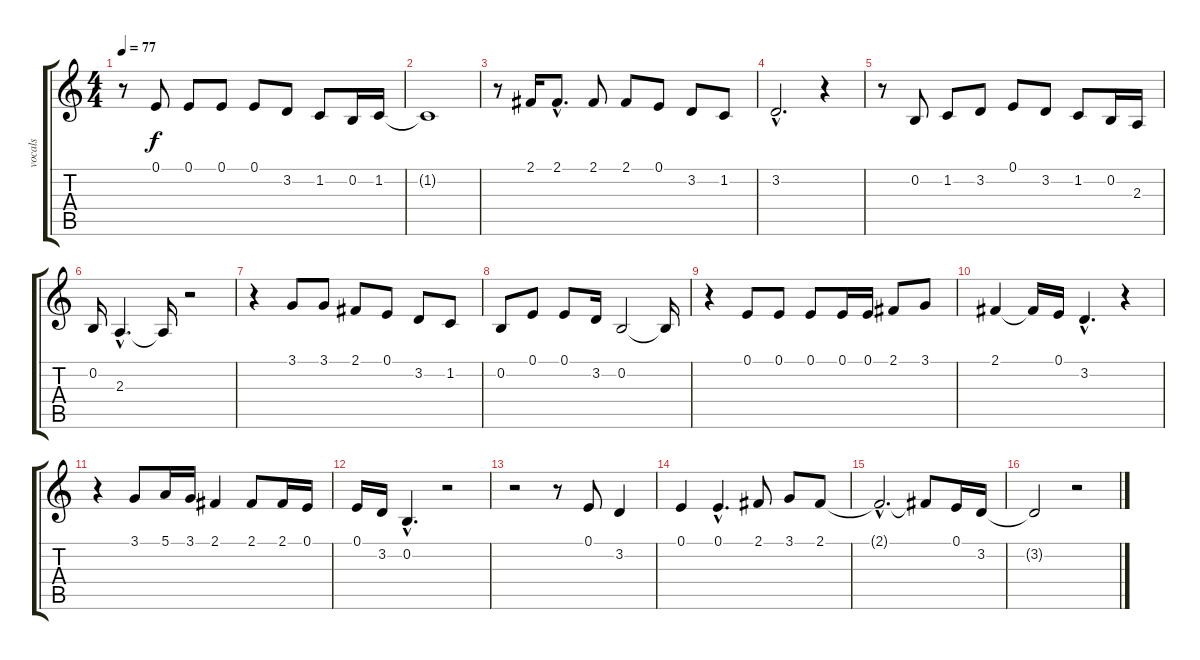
\track ("vocals" "vocals") {instrument oboe}
\staff {score tabs}
\tuning (E4 B3 G3 D3 A2 E2) {hide}
\ts (4 4)
\tempo 77
\clef g2
\ks c
r.8{dy f} 0.1.8 0.1.8 0.1.8 0.1.8 3.2.8 1.2.8 0.2.16 1.2.16 |
1.2{t}.1 |
r.8 2.1.16 2.1{hac}.8{d} 2.1.8 2.1.8 0.1.8 3.2.8 1.2.8 |
3.2{hac}.2{d} r.4 |
r.8 0.2.8 1.2.8 3.2.8 0.1.8 3.2.8 1.2.8 0.2.16 2.3.16 |
0.2.16 2.3{hac}.4{d} 2.3{t}.16 r.2 |
r.4 3.1.8 3.1.8 2.1.8 0.1.8 3.2.8 1.2.8 |
0.2.8 0.1.8 0.1.8 3.2.16 0.2.2 0.2{t}.16 |
r.4 0.1.8 0.1.8 0.1.8 0.1.16 0.1.16 2.1.8 3.1.8 |
2.1.4 2.1{t}.16 0.1.16 3.2{hac}.4{d} r.4 |
r.4 3.1.8 5.1.16 3.1.16 2.1.4 2.1.8 2.1.16 0.1.16 |
0.1.16 3.2.16 0.2{hac}.4{d} r.2 |
r.2 r.8 0.1.8 3.2.4 |
0.1.4 0.1{hac}.4{d} 2.1.8 3.1.8 2.1.8 |
2.1{hac t}.2{d} 2.1{t}.8 0.1.16 3.2.16 |
3.2{t}.2 r.2
